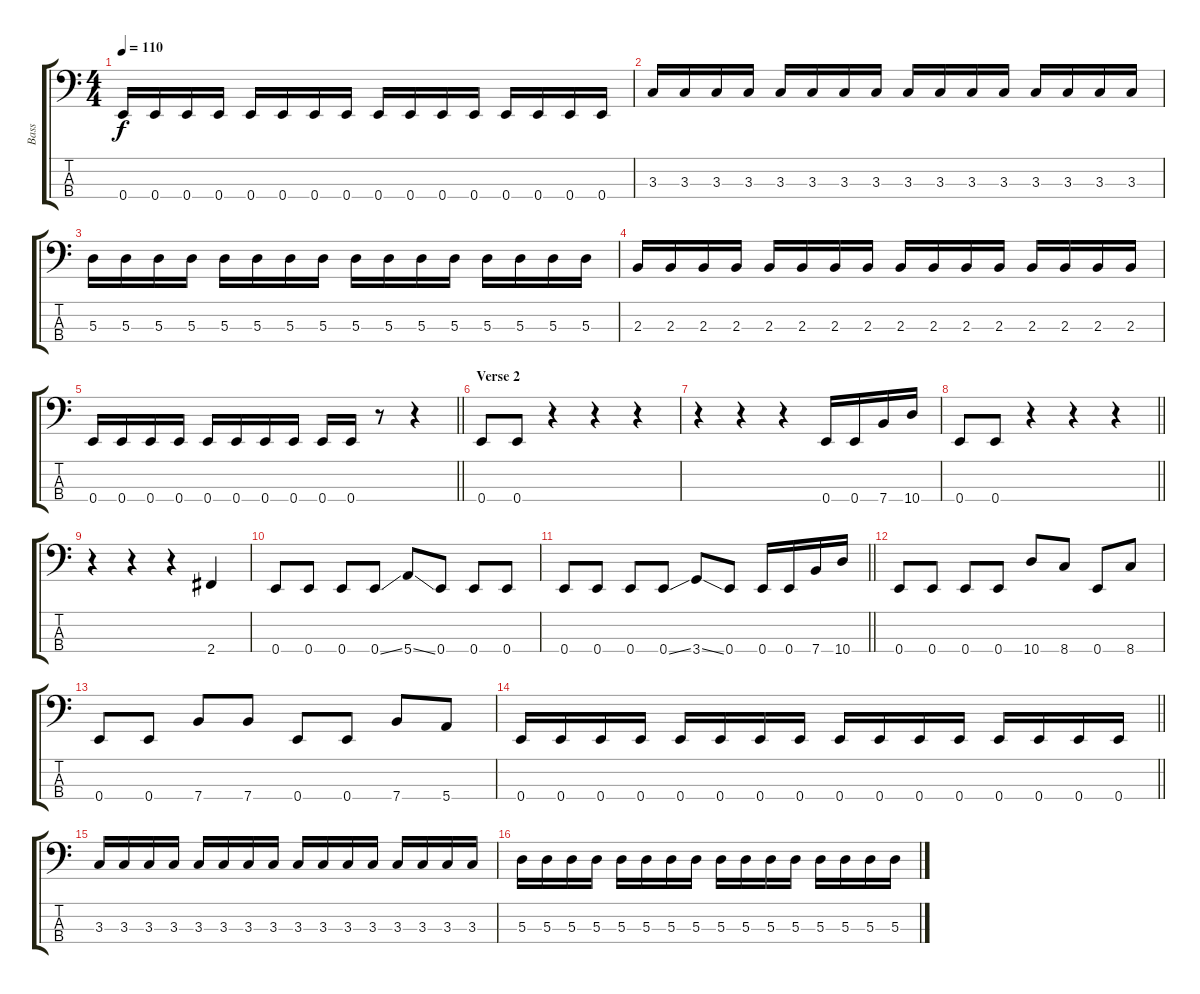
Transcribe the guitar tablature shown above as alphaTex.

\track ("Bass" "Bass") {instrument electricbasspick}
\staff {score tabs}
\tuning (G2 D2 A1 E1) {hide}
\ts (4 4)
\tempo 110
\clef f4
\ks c
0.4.16{dy f} 0.4.16 0.4.16 0.4.16 0.4.16 0.4.16 0.4.16 0.4.16 0.4.16 0.4.16 0.4.16 0.4.16 0.4.16 0.4.16 0.4.16 0.4.16 |
3.3.16 3.3.16 3.3.16 3.3.16 3.3.16 3.3.16 3.3.16 3.3.16 3.3.16 3.3.16 3.3.16 3.3.16 3.3.16 3.3.16 3.3.16 3.3.16 |
5.3.16 5.3.16 5.3.16 5.3.16 5.3.16 5.3.16 5.3.16 5.3.16 5.3.16 5.3.16 5.3.16 5.3.16 5.3.16 5.3.16 5.3.16 5.3.16 |
2.3.16 2.3.16 2.3.16 2.3.16 2.3.16 2.3.16 2.3.16 2.3.16 2.3.16 2.3.16 2.3.16 2.3.16 2.3.16 2.3.16 2.3.16 2.3.16 |
\barLineRight lightlight
0.4.16 0.4.16 0.4.16 0.4.16 0.4.16 0.4.16 0.4.16 0.4.16 0.4.16 0.4.16 r.8 r.4 |
\section ("" "Verse 2")
0.4.8 0.4.8 r.4 r.4 r.4 |
r.4 r.4 r.4 0.4.16 0.4.16 7.4.16 10.4.16 |
\barLineRight lightlight
0.4.8 0.4.8 r.4 r.4 r.4 |
r.4 r.4 r.4 2.4.4 |
0.4.8 0.4.8 0.4.8 0.4{ss}.8 5.4{ss}.8 0.4.8 0.4.8 0.4.8 |
\barLineRight lightlight
0.4.8 0.4.8 0.4.8 0.4{ss}.8 3.4{ss}.8 0.4.8 0.4.16 0.4.16 7.4.16 10.4.16 |
0.4.8 0.4.8 0.4.8 0.4.8 10.4.8 8.4.8 0.4.8 8.4.8 |
0.4.8 0.4.8 7.4.8 7.4.8 0.4.8 0.4.8 7.4.8 5.4.8 |
\barLineRight lightlight
0.4.16 0.4.16 0.4.16 0.4.16 0.4.16 0.4.16 0.4.16 0.4.16 0.4.16 0.4.16 0.4.16 0.4.16 0.4.16 0.4.16 0.4.16 0.4.16 |
3.3.16 3.3.16 3.3.16 3.3.16 3.3.16 3.3.16 3.3.16 3.3.16 3.3.16 3.3.16 3.3.16 3.3.16 3.3.16 3.3.16 3.3.16 3.3.16 |
5.3.16 5.3.16 5.3.16 5.3.16 5.3.16 5.3.16 5.3.16 5.3.16 5.3.16 5.3.16 5.3.16 5.3.16 5.3.16 5.3.16 5.3.16 5.3.16
